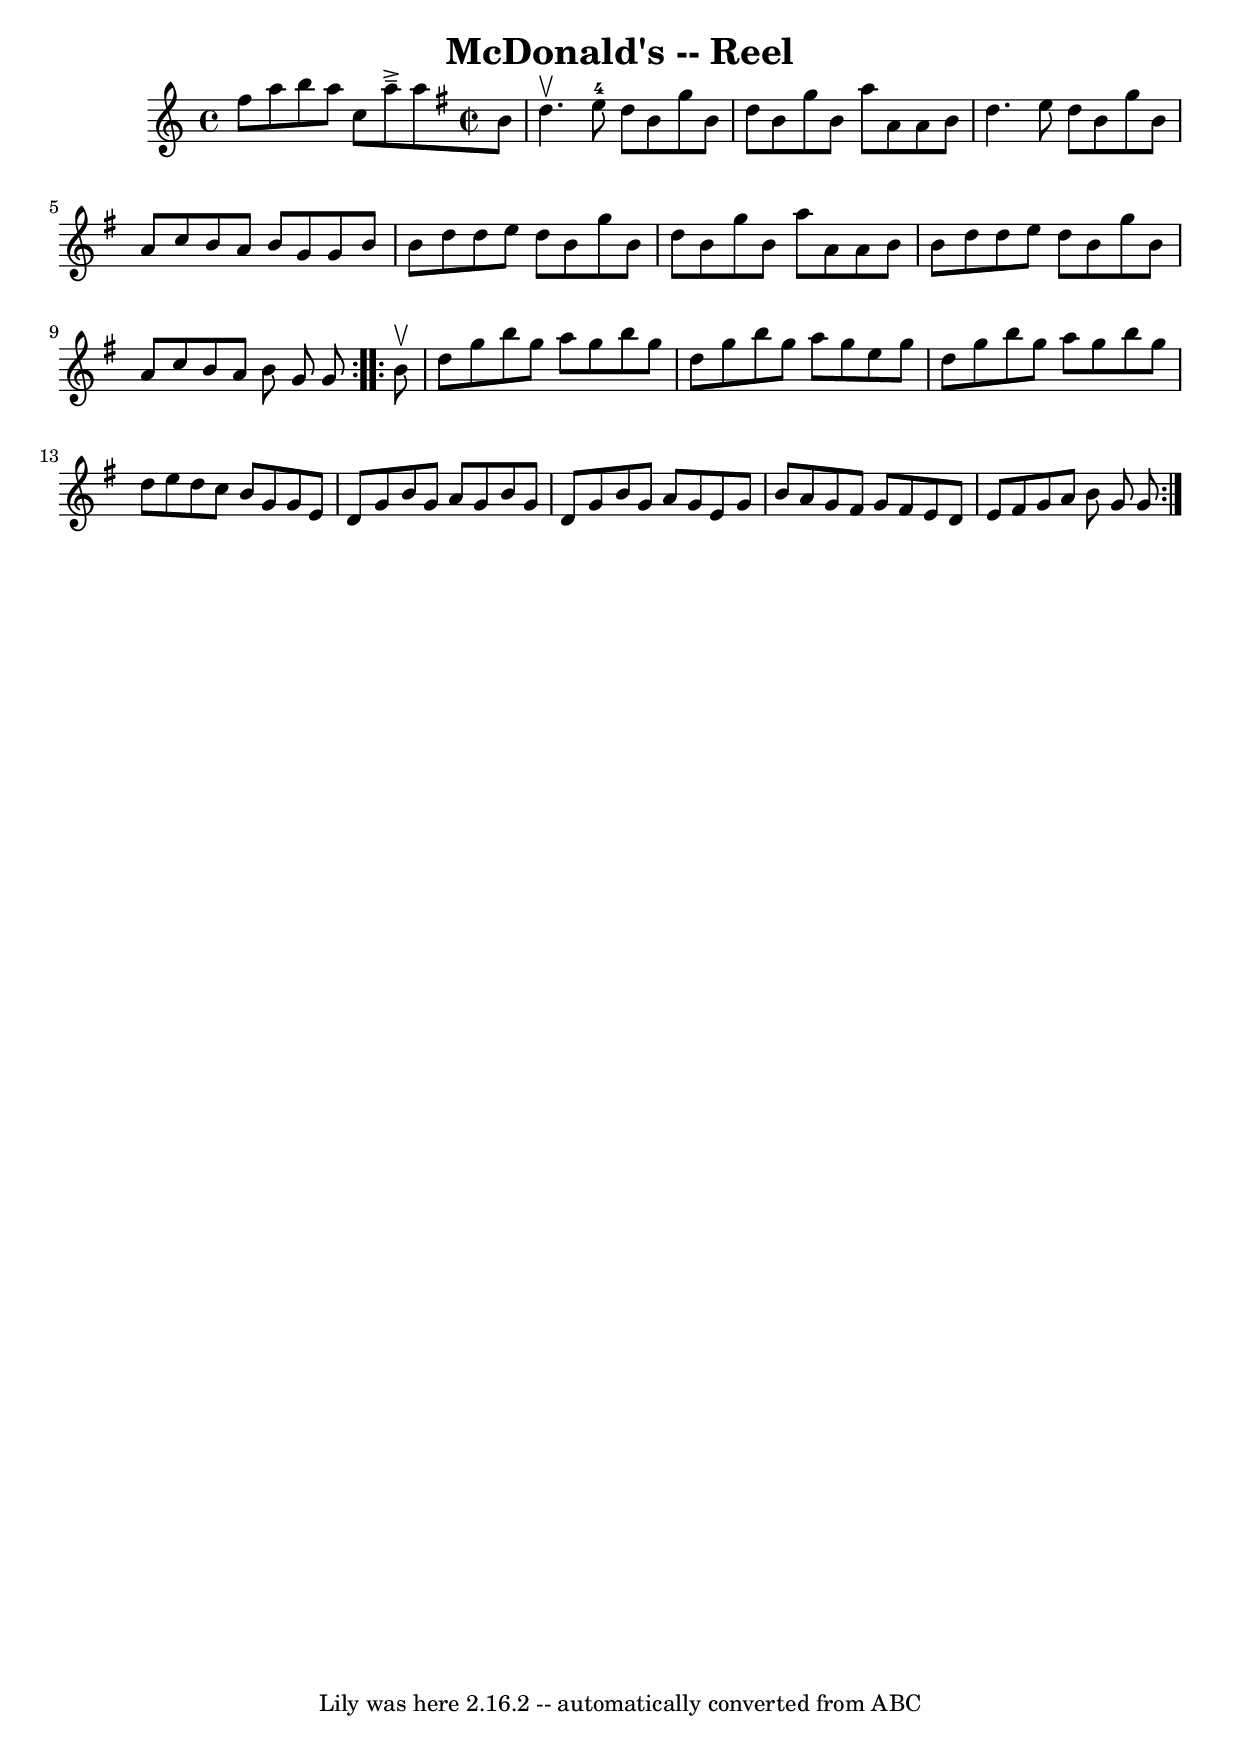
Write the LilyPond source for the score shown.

\version "2.16.2"
\include "Mammoth.ily"
\header {
	%% book = "Ryan's Mammoth Collection"
	crossRefNumber = "1"
	footnotes = "\\\\162\\\\(Often used for Virginia Reel)\\\\VIRGINIA REEL. First lady and foot gent, forward (meet each other) and =\\\\places.- First gent and foot lady same - First lady and foot gent, =\\\\with right hands. back to places.- First gent and foot lady =\\\\foot gent, forward, turn with left hands, back to places- First gent =\\\\same.- First lady and foot gent, forward, turn with both hands, back =\\\\First gent and foot lady same.-(First lady and foot gent, forward, =\\\\gent and foot lady same)-[SELDOM USED.] First couple give right =\\\\to opposite (so on to foot of set) up centre with partner to places.- =\\\\to right, gents to left, all up the centre. First couple down centre ="
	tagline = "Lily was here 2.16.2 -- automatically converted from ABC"
	title = "McDonald's -- Reel"
}
voicedefault =  {


\repeat volta 2 {
 f''8 a''8 b''8 a''8 c''8 a''8^\accent^\tenuto 
 a''8    \override Staff.TimeSignature #'style = #'C
 \time 2/2 
\key g \major b'8  |
 d''4.^\upbow e''8-4 d''8 
 b'8 g''8 b'8    |
 d''8 b'8 g''8 b'8 a''8 a'8   
 a'8 b'8    |
 d''4. e''8 d''8 b'8 g''8 b'8    
|
 a'8 c''8 b'8 a'8 b'8 g'8 g'8 b'8    |
    
 b'8 d''8 d''8 e''8 d''8 b'8 g''8 b'8    |
 d''8 
 b'8 g''8 b'8 a''8 a'8 a'8 b'8    |
 b'8 d''8    
d''8 e''8 d''8 b'8 g''8 b'8    |
 a'8 c''8 b'8    
a'8 b'8 g'8 g'8  } \repeat volta 2 { b'8^\upbow |
 d''8 
 g''8 b''8 g''8 a''8 g''8 b''8 g''8    |
 d''8    
g''8 b''8 g''8 a''8 g''8 e''8 g''8    |
 d''8 g''8 
 b''8 g''8 a''8 g''8 b''8 g''8    |
 d''8 e''8    
d''8 c''8 b'8 g'8 g'8 e'8    |
 d'8 g'8 b'8    
g'8 a'8 g'8 b'8 g'8    |
 d'8 g'8 b'8 g'8 a'8   
 g'8 e'8 g'8    |
 b'8 a'8 g'8 fis'8 g'8 fis'8    
e'8 d'8    |
 e'8 fis'8 g'8 a'8 b'8 g'8 g'8  }   
}

\score{
    <<

	\context Staff="default"
	{
	    \voicedefault 
	}

    >>
	\layout {
	}
	\midi {}
}
